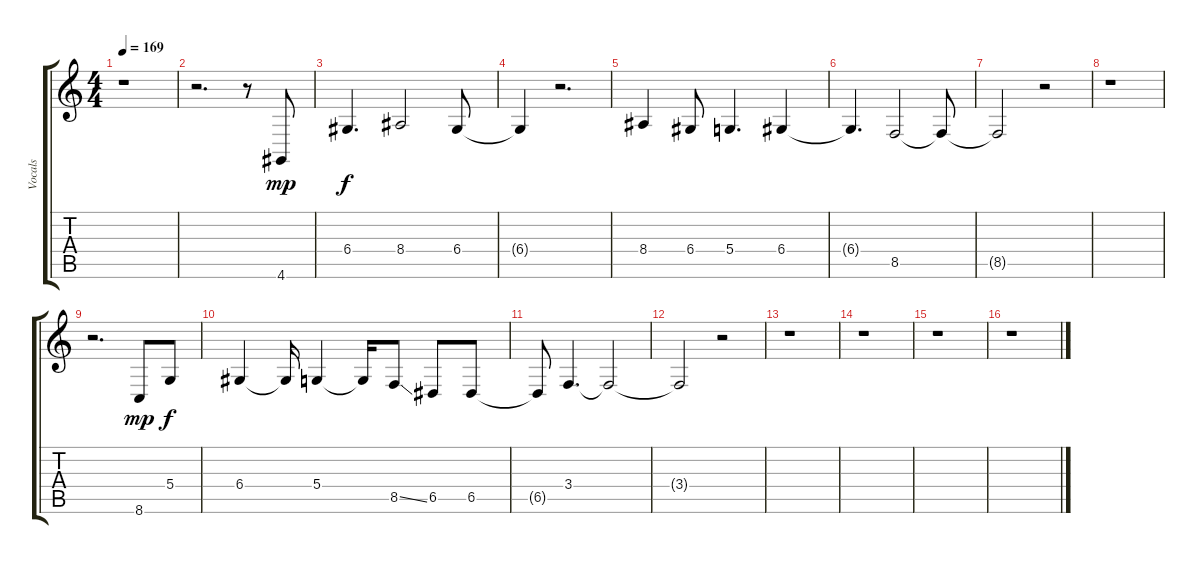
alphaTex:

\track ("Vocals" "Vocals") {instrument synthvoice}
\staff {score tabs}
\tuning (E4 B3 G3 D3 A2 E2) {hide}
\ts (4 4)
\tempo 169
\clef g2
\ks c
r.1{dy mp} |
r.2{d} r.8 4.6.8 |
6.4.4{d dy f} 8.4.2 6.4.8 |
6.4{t}.4 r.2{d} |
8.4.4 6.4.8 5.4.4{d} 6.4.4 |
6.4{t}.4{d} 8.5.2 8.5{t}.8 |
8.5{t}.2 r.2 |
r.1 |
r.2{d} 8.6.8{dy mp} 5.4.8{dy f} |
6.4.4 6.4{t}.16 5.4.4 5.4{t}.16 8.5{ss}.8 6.5.8 6.5.8 |
6.5{t}.8 3.4.4{d} 3.4{t}.2 |
3.4{t}.2 r.2 |
r.1 |
r.1 |
r.1 |
r.1
